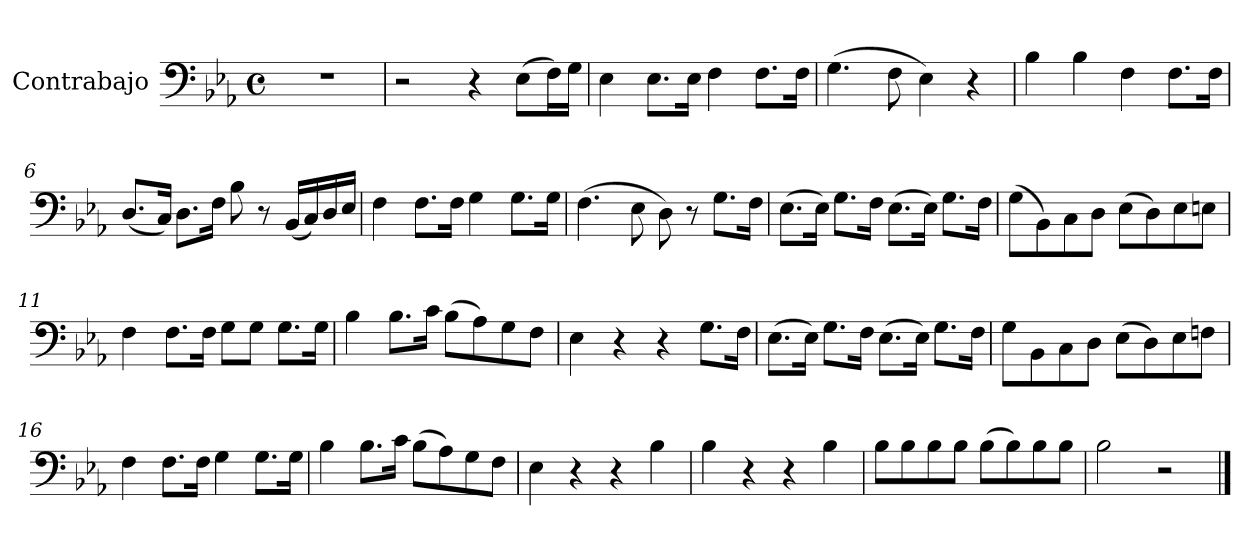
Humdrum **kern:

**kern
*part1
*staff1
*I"Contrabajo
*I'Cb.
*clefF4
*ITrd7c12
*k[b-e-a-]
*M4/4
*met(c)
=1
1r
=2
2r
4r
(8EE-\L
16FF\L)
16GG\JJ
=3
4EE-\
8.EE-\L
16EE-\Jk
4FF\
8.FF\L
16FF\Jk
=4
(4.GG\
8FF\
4EE-\)
4r
=5
4BB-\
4BB-\
4FF\
8.FF\L
16FF\Jk
!!LO:LB:g=z
=6
(8.DD/L
16CC/Jk)
8.DD\L
16FF\Jk
8BB-\
8r
(16BBB-/LL
16CC/)
16DD/
16EE-/JJ
=7
4FF\
8.FF\L
16FF\Jk
4GG\
8.GG\L
16GG\Jk
=8
(4.FF\
8EE-\
8DD\)
8r
8.GG\L
16FF\Jk
=9
(8.EE-\L
16EE-\Jk)
8.GG\L
16FF\Jk
(8.EE-\L
16EE-\Jk)
8.GG\L
16FF\Jk
!!LO:LB:g=z
=10
(8GG\L
8BBB-\)
8CC\
8DD\J
(8EE-\L
8DD\)
8EE-\
8EEn\J
=11
4FF\
8.FF\L
16FF\Jk
8GG\L
8GG\J
8.GG\L
16GG\Jk
=12
4BB-\
8.BB-\L
16C\Jk
(8BB-\L
8AA-\)
8GG\
8FF\J
=13
4EE-\
4r
4r
8.GG\L
16FF\Jk
!!LO:LB:g=z
=14
(8.EE-\L
16EE-\Jk)
8.GG\L
16FF\Jk
(8.EE-\L
16EE-\Jk)
8.GG\L
16FF\Jk
=15
8GG\L
8BBB-\
8CC\
8DD\J
(8EE-\L
8DD\)
8EE-\
8FFn\J
=16
4FF\
8.FF\L
16FF\Jk
4GG\
8.GG\L
16GG\Jk
=17
4BB-\
8.BB-\L
16C\Jk
(8BB-\L
8AA-\)
8GG\
8FF\J
!!LO:LB:g=z
=18
4EE-\
4r
4r
4BB-\
=19
4BB-\
4r
4r
4BB-\
=20
8BB-\L
8BB-\
8BB-\
8BB-\J
(8BB-\L
8BB-\)
8BB-\
8BB-\J
=21
2BB-\
2r
==
*-
